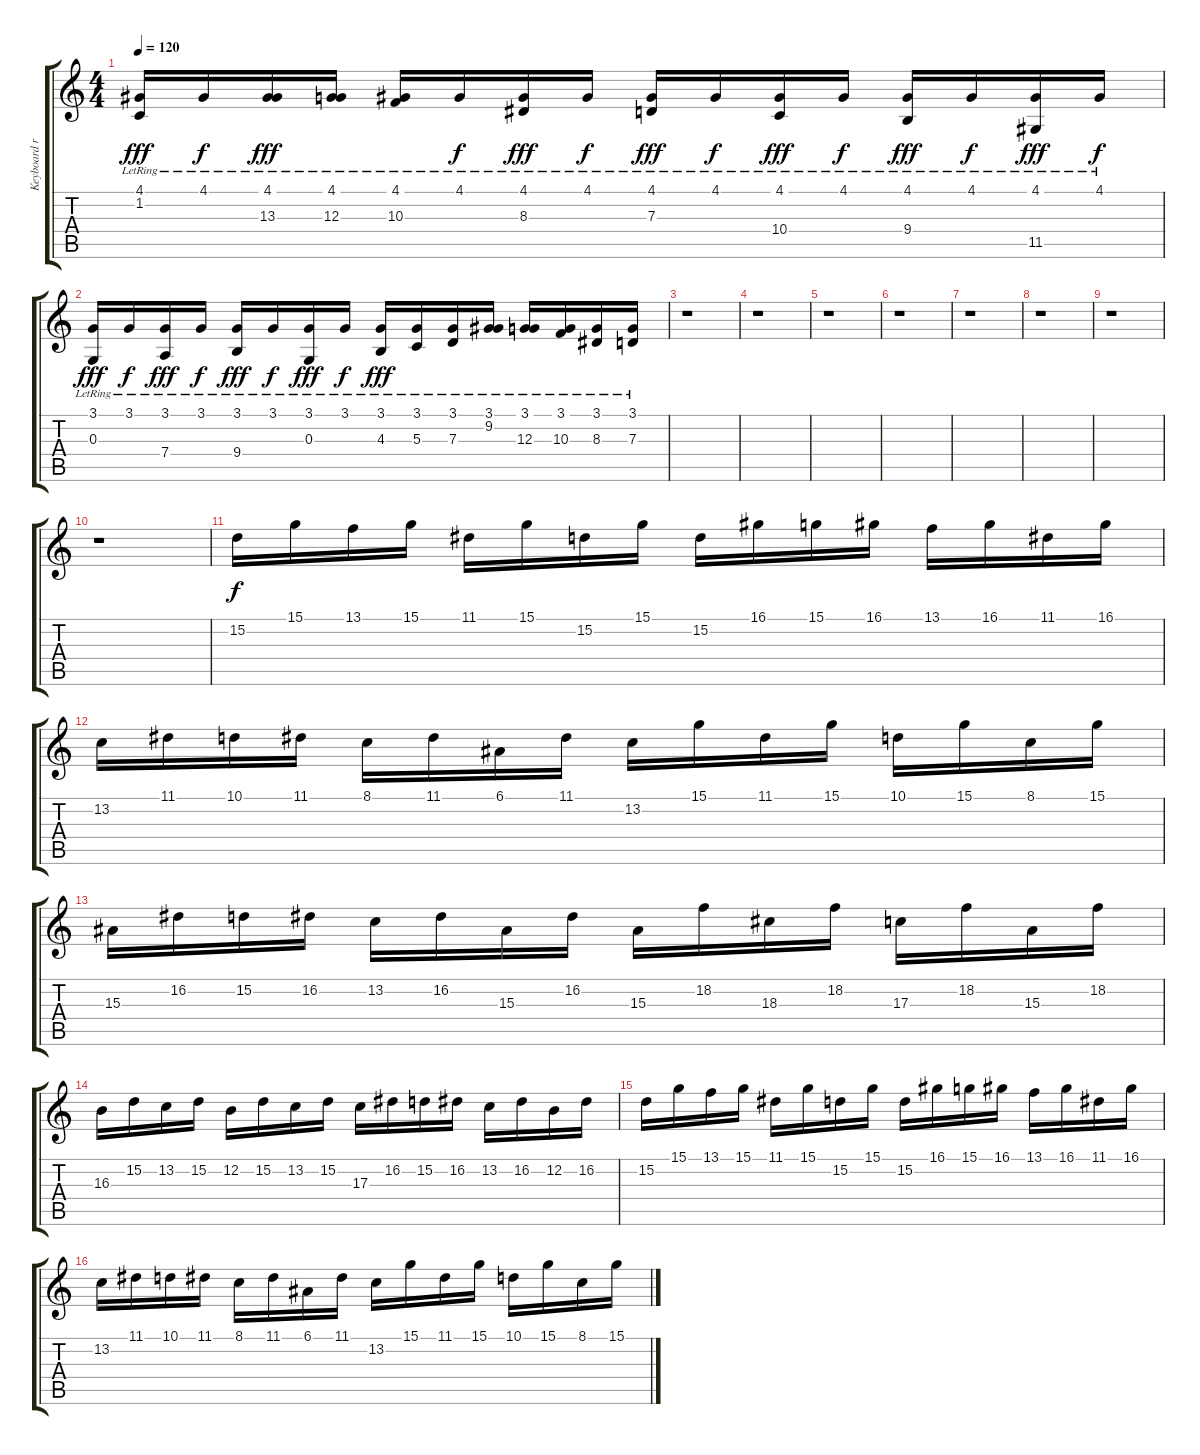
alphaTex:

\track ("Keyboard right hand" "Keyboard r") {instrument harpsichord}
\staff {score tabs}
\tuning (E4 B3 G3 D3 A2 E2) {hide}
\ts (4 4)
\tempo 120
\clef g2
\ks c
(4.1{lr} 1.2{lr}).16{dy fff} 4.1{lr}.16{dy f} (4.1{lr} 13.3{lr}).16{dy fff} (4.1{lr} 12.3{lr}).16 (4.1{lr} 10.3{lr}).16 4.1{lr}.16{dy f} (4.1{lr} 8.3{lr}).16{dy fff} 4.1{lr}.16{dy f} (4.1{lr} 7.3{lr}).16{dy fff} 4.1{lr}.16{dy f} (4.1{lr} 10.4{lr}).16{dy fff} 4.1{lr}.16{dy f} (4.1{lr} 9.4{lr}).16{dy fff} 4.1{lr}.16{dy f} (4.1{lr} 11.5{lr}).16{dy fff} 4.1{lr}.16{dy f} |
(3.1{lr} 0.3{lr}).16{dy fff} 3.1{lr}.16{dy f} (3.1{lr} 7.4{lr}).16{dy fff} 3.1{lr}.16{dy f} (3.1{lr} 9.4{lr}).16{dy fff} 3.1{lr}.16{dy f} (3.1{lr} 0.3{lr}).16{dy fff} 3.1{lr}.16{dy f} (3.1{lr} 4.3{lr}).16{dy fff} (3.1{lr} 5.3{lr}).16 (3.1{lr} 7.3{lr}).16 (3.1{lr} 9.2{lr}).16 (3.1{lr} 12.3{lr}).16 (3.1{lr} 10.3{lr}).16 (3.1{lr} 8.3{lr}).16 (3.1{lr} 7.3{lr}).16 |
r.1 |
r.1 |
r.1 |
r.1 |
r.1 |
r.1 |
r.1 |
r.1 |
15.2.16{dy f volume 16} 15.1.16 13.1.16 15.1.16 11.1.16 15.1.16 15.2.16 15.1.16 15.2.16 16.1.16 15.1.16 16.1.16 13.1.16 16.1.16 11.1.16 16.1.16 |
13.2.16 11.1.16 10.1.16 11.1.16 8.1.16 11.1.16 6.1.16 11.1.16 13.2.16 15.1.16 11.1.16 15.1.16 10.1.16 15.1.16 8.1.16 15.1.16 |
15.3.16 16.2.16 15.2.16 16.2.16 13.2.16 16.2.16 15.3.16 16.2.16 15.3.16 18.2.16 18.3.16 18.2.16 17.3.16 18.2.16 15.3.16 18.2.16 |
16.3.16 15.2.16 13.2.16 15.2.16 12.2.16 15.2.16 13.2.16 15.2.16 17.3.16 16.2.16 15.2.16 16.2.16 13.2.16 16.2.16 12.2.16 16.2.16 |
15.2.16{volume 16} 15.1.16 13.1.16 15.1.16 11.1.16 15.1.16 15.2.16 15.1.16 15.2.16 16.1.16 15.1.16 16.1.16 13.1.16 16.1.16 11.1.16 16.1.16 |
13.2.16 11.1.16 10.1.16 11.1.16 8.1.16 11.1.16 6.1.16 11.1.16 13.2.16 15.1.16 11.1.16 15.1.16 10.1.16 15.1.16 8.1.16 15.1.16
